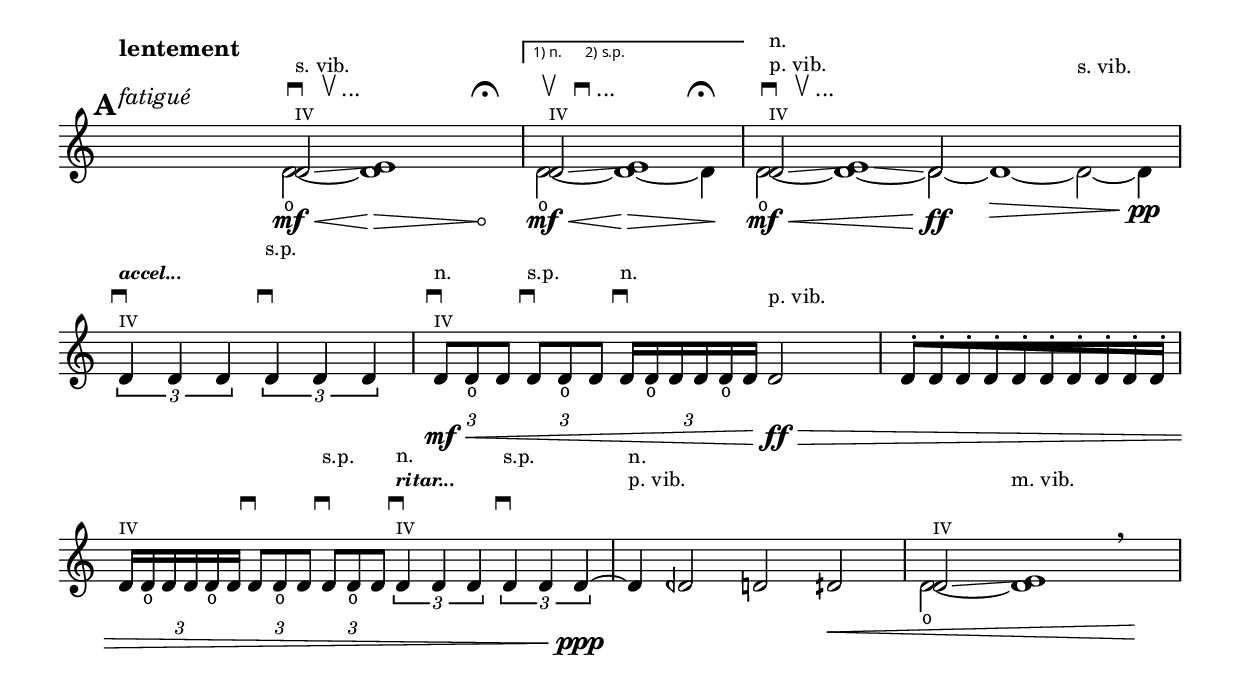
%% DO NOT EDIT this file manually; it is automatically
%% generated from LSR http://lsr.dsi.unimi.it
%% Make any changes in LSR itself, or in Documentation/snippets/new/ ,
%% and then run scripts/auxiliar/makelsr.py
%%
%% This file is in the public domain.
\version "2.17.11"

\header {
  lsrtags = "headword"

  texidoc = "
Unfretted headword

"
  doctitle = "Unfretted headword"
} % begin verbatim

% #!lilypond lcp-extract.ly -*- coding: utf-8; -*-

%%%
%%% les-cinq-pieds:
%%% extract for the lilypond documentaton project
%%%

%% Title:	Les cinq pieds
%% Composer: 	David Séverin
%% Date:	Juillet 2007
%% Instrument:	Violon Solo
%% Dedication:	A mon épouse Lívia De Souza Vidal
%% Additional:	avec l'aide de Krzysztof Wagenaar

%% Statement:

%% Here by, I, the composer, agree that this extract of my composition
%% be in the public domain and can be part of, used and presented in
%% the LilyPond Documention Project.

%% Statement Date: Octber the 9th, 2008


%%%
%%% Abbreviations
%%%

db         = \markup { \musicglyph #"scripts.downbow" }
dub        = \markup { \line { \musicglyph #"scripts.downbow" " " \musicglyph #"scripts.upbow" } }
dubetc     = \markup { \line { \musicglyph #"scripts.downbow" " " \musicglyph #"scripts.upbow" "..." } }

ub         = \markup { \musicglyph #"scripts.upbow" }
udb        = \markup { \line { \musicglyph #"scripts.upbow" " " \musicglyph #"scripts.downbow" } }
udbetc     = \markup { \line { \musicglyph #"scripts.upbow" " " \musicglyph #"scripts.downbow" "..." } }

fermaTa    = \markup \musicglyph #"scripts.ufermata"

accel   = \markup \tiny \italic \bold "accel..."
ritar   = \markup \tiny \italic \bold "ritar..."

ignore     = \override NoteColumn.ignore-collision = ##t


%%
%% Strings
%%

svib           = \markup \small "s. vib."
pvib           = \markup \small "p. vib."
mvib           = \markup \small "m. vib."
sulp           = \markup \small "s.p."
norm           = \markup \small "n."

quatre         = \markup \teeny "IV"


%%
%% Shifting Notes
%%

shift      = \once \override NoteColumn.force-hshift = #0.9
shifta     = \once \override NoteColumn.force-hshift = #1.2
shiftb     = \once \override NoteColumn.force-hshift = #1.4


%%
%% Hairpin
%%

% aniente        = "a niente"
aniente        = \once \override Hairpin.circled-tip = ##t


%%
%% Tuplets
%%

tupletbp       = \once \override Staff.TupletBracket.padding = #2.25


%%
%% Flag [Note Head - Stem]
%%

noflag         = \once \override Flag.style = #'no-flag

%%%
%%% Functions
%%%

#(define-markup-command (colmark layout props args)
  (markup-list?)
  (let ((entries (cons (list '(baseline-skip . 2.3)) props)
       ))
   (interpret-markup layout entries
    (make-column-markup
     (map (lambda (arg)
	   (markup arg))
      (reverse args))))))


%%%
%%% Instruments
%%%

ViolinSolo = \relative c' {

  \voiceOne

  \set Score.markFormatter     =  #format-mark-box-numbers
  \override Score.VoltaBracket.font-name                  = #"sans"
  \override Score.VoltaBracket.extra-offset               = #'(0 . 1)
  \override SpacingSpanner.uniform-stretching         = ##t


  %% Measure 1
  \time 25/8
  \mark \default
  r2 ^\markup \colmark { \italic "fatigué" " " \bold "lentement"} r4 r r8
  <<
    { \shift d2 \glissando ^\markup \colmark { \quatre \dubetc \svib } \shifta e1 } \\
    { d2 \open \mf \< ~ \aniente d1  \! \> r4 r ^\markup \colmark { " " \fermaTa } \! }
  >>


  %% Measure 2
  \time 7/4
  \set Score.repeatCommands = #'((volta "1) n.      2) s.p."))
  <<
    { \shift d2 \glissando ^\markup \colmark { \quatre \udbetc } \shifta e1 } \\
    { d2 \open \mf \< ~ d1 \! \> ~ d4 ^\markup \colmark { " " \fermaTa } \! }
  >>
  \set Score.repeatCommands = #'((volta #f))


  %% Measure 3
  \time 15/4
  <<
    { \shift d2 \glissando ^\markup \colmark { \quatre \dubetc \pvib \norm } \shifta e1 \glissando d2 } \\
    { d2 \open \mf \< ~ d1 ~ d2 \ff  ~ d1 \> ~ d2 ^\markup \colmark { " " " " \svib } ~ d4 \pp}
  >>
  \break

  %% Measure 4
  \time 4/4
  \stemUp
  \tupletDown
  \tuplet 3/2 { d4 ^\markup \colmark { \quatre \db \accel } d d }
  \tuplet 3/2 { d4 ^\markup \colmark { " " \db " " \sulp } d d }



  %% Measure 5
  \time 5/4
  \tupletbp \tuplet 3/2 { d8 \mf \< ^\markup \colmark { \quatre \db \norm } d _\open d }
  \tupletbp \tuplet 3/2 { d8 ^\markup \colmark { " " \db \sulp } d _\open d }
  \tupletbp \tuplet 3/2 { d16 ^\markup \colmark { " " \db \norm } d _\open d d d _\open d }
  d2 \ff ^\markup \colmark { " " \pvib } \>


  %% Measure 6
  \time 5/8
  \once \override Beam.grow-direction = #RIGHT  % \featherDurations #(ly:make-moment 2/3)
  { d16 \staccato
    [ d \staccato d \staccato d \staccato d \staccato d \staccato d \staccato d \staccato d \staccato d \staccato]
  }
  \break


  %% Measure 7
  \time 7/4
  \tupletbp \tuplet 3/2 { d16 ^\markup \colmark { \quatre } d _\open d d d _\open d }
  \tupletbp \tuplet 3/2 { d8 ^\markup \colmark { " " \db } d _\open d }
  \tupletbp \tuplet 3/2 { d8 ^\markup \colmark { " " \db " " \sulp } d _\open d }
  \tuplet 3/2 { d4 ^\markup \colmark { \quatre \db \ritar \norm } d d }
  \tuplet 3/2 { d4 ^\markup \colmark { " " \db " " \sulp } d d \ppp ~ }


  %% Measure 8
  d4 ^\markup \colmark { " " " " \pvib \norm }
  deh2 d dih \<


  %% Measure 9
  <<
    { \shift d2 \glissando ^\markup \colmark { \quatre } \shifta e1 } \\
    { d2 \open ~ d1  ^\markup \colmark { " " " " \mvib } }
  >>
  \breathe r4 \!

}


%%%
%%% Score
%%%

\score {

  <<
    \relative <<
      \new Staff \ViolinSolo
    >>

    \override Score.Rest.transparent = ##t
    \set Score.defaultBarType          = "-"
  >>

  \layout  {
    indent       = 0.0
    \context {
      \Staff
      \remove "Time_signature_engraver"
    }
    \context {
      \Score
      \remove "Bar_number_engraver"
    }
  }
}
